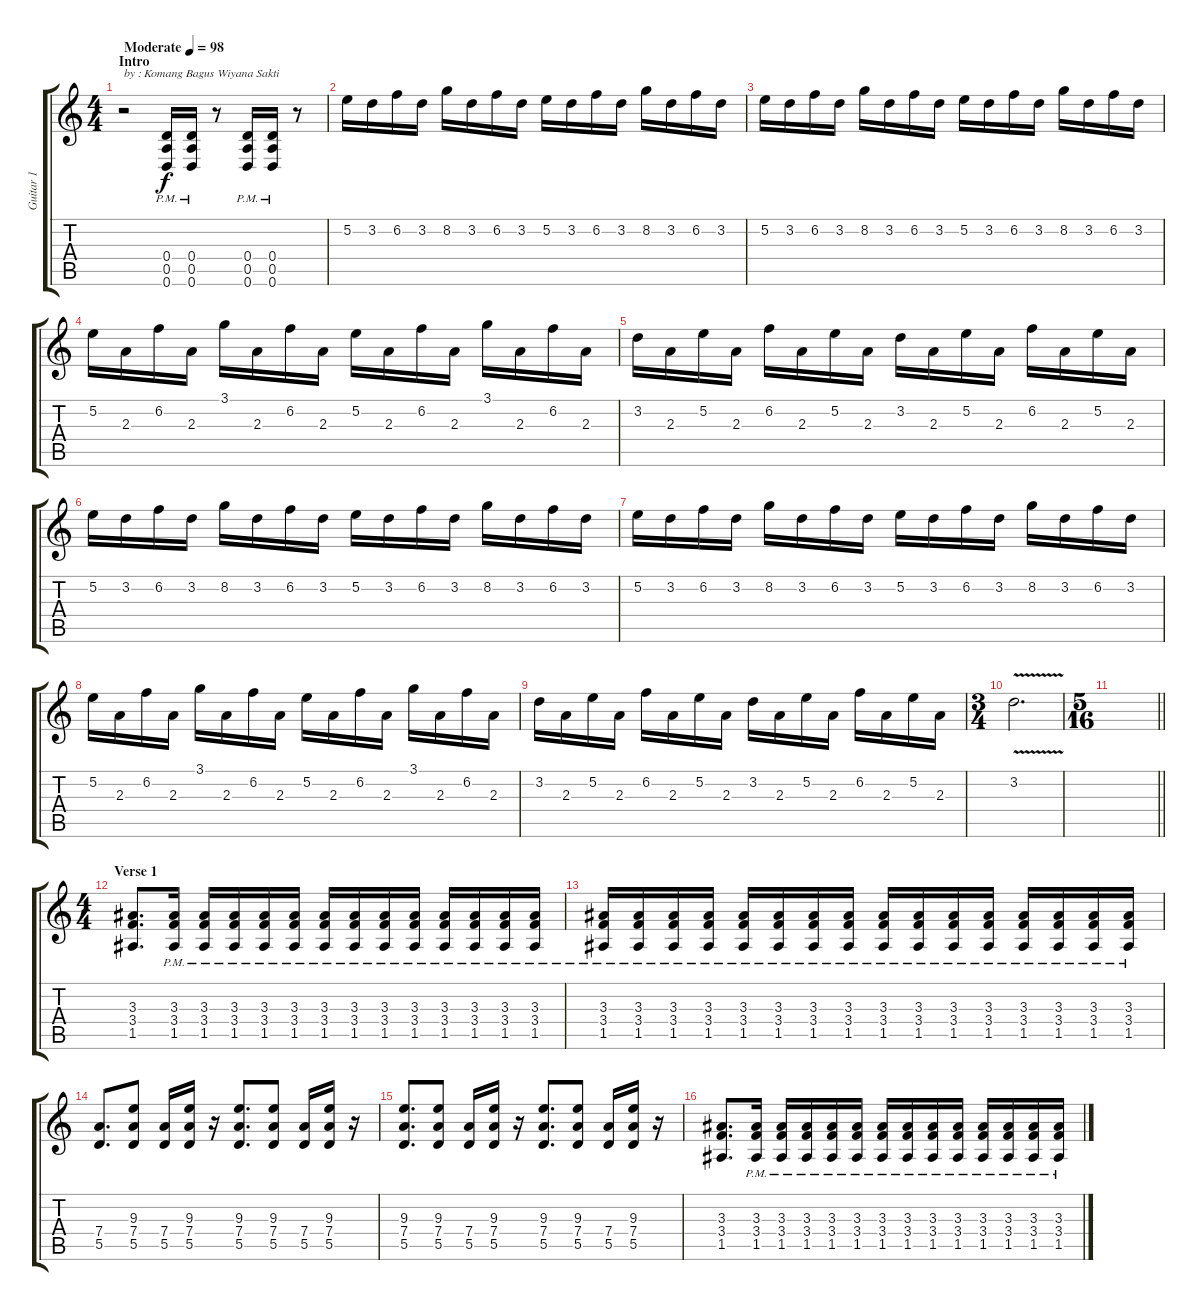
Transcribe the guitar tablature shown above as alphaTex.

\track ("Guitar 1" "Guitar 1") {instrument overdrivenguitar}
\staff {score tabs}
\tuning (E4 B3 G3 D3 A2 D2) {hide}
\ts (4 4)
\section ("" "Intro")
\tempo (98 "Moderate")
\clef g2
\ks c
r.2{txt "by : Komang Bagus Wiyana Sakti" dy f instrument overdrivenguitar} (0.4{pm} 0.5{pm} 0.6{pm}).16 (0.4{pm} 0.5{pm} 0.6{pm}).16 r.8 (0.4{pm} 0.5{pm} 0.6{pm}).16 (0.4{pm} 0.5{pm} 0.6{pm}).16 r.8 |
5.2.16 3.2.16 6.2.16 3.2.16 8.2.16 3.2.16 6.2.16 3.2.16 5.2.16 3.2.16 6.2.16 3.2.16 8.2.16 3.2.16 6.2.16 3.2.16 |
5.2.16 3.2.16 6.2.16 3.2.16 8.2.16 3.2.16 6.2.16 3.2.16 5.2.16 3.2.16 6.2.16 3.2.16 8.2.16 3.2.16 6.2.16 3.2.16 |
5.2.16 2.3.16 6.2.16 2.3.16 3.1.16 2.3.16 6.2.16 2.3.16 5.2.16 2.3.16 6.2.16 2.3.16 3.1.16 2.3.16 6.2.16 2.3.16 |
3.2.16 2.3.16 5.2.16 2.3.16 6.2.16 2.3.16 5.2.16 2.3.16 3.2.16 2.3.16 5.2.16 2.3.16 6.2.16 2.3.16 5.2.16 2.3.16 |
5.2.16 3.2.16 6.2.16 3.2.16 8.2.16 3.2.16 6.2.16 3.2.16 5.2.16 3.2.16 6.2.16 3.2.16 8.2.16 3.2.16 6.2.16 3.2.16 |
5.2.16 3.2.16 6.2.16 3.2.16 8.2.16 3.2.16 6.2.16 3.2.16 5.2.16 3.2.16 6.2.16 3.2.16 8.2.16 3.2.16 6.2.16 3.2.16 |
5.2.16 2.3.16 6.2.16 2.3.16 3.1.16 2.3.16 6.2.16 2.3.16 5.2.16 2.3.16 6.2.16 2.3.16 3.1.16 2.3.16 6.2.16 2.3.16 |
3.2.16 2.3.16 5.2.16 2.3.16 6.2.16 2.3.16 5.2.16 2.3.16 3.2.16 2.3.16 5.2.16 2.3.16 6.2.16 2.3.16 5.2.16 2.3.16 |
\ts (3 4)
3.2{v}.2{d} |
\ts (5 16)
\barLineRight lightlight
|
\ts (4 4)
\section ("" "Verse 1")
(3.3 3.4 1.5).8{d} (3.3{pm} 3.4{pm} 1.5{pm}).16 (3.3{pm} 3.4{pm} 1.5{pm}).16 (3.3{pm} 3.4{pm} 1.5{pm}).16 (3.3{pm} 3.4{pm} 1.5{pm}).16 (3.3{pm} 3.4{pm} 1.5{pm}).16 (3.3{pm} 3.4{pm} 1.5{pm}).16 (3.3{pm} 3.4{pm} 1.5{pm}).16 (3.3{pm} 3.4{pm} 1.5{pm}).16 (3.3{pm} 3.4{pm} 1.5{pm}).16 (3.3{pm} 3.4{pm} 1.5{pm}).16 (3.3{pm} 3.4{pm} 1.5{pm}).16 (3.3{pm} 3.4{pm} 1.5{pm}).16 (3.3{pm} 3.4{pm} 1.5{pm}).16 |
(3.3{pm} 3.4{pm} 1.5{pm}).16 (3.3{pm} 3.4{pm} 1.5{pm}).16 (3.3{pm} 3.4{pm} 1.5{pm}).16 (3.3{pm} 3.4{pm} 1.5{pm}).16 (3.3{pm} 3.4{pm} 1.5{pm}).16 (3.3{pm} 3.4{pm} 1.5{pm}).16 (3.3{pm} 3.4{pm} 1.5{pm}).16 (3.3{pm} 3.4{pm} 1.5{pm}).16 (3.3{pm} 3.4{pm} 1.5{pm}).16 (3.3{pm} 3.4{pm} 1.5{pm}).16 (3.3{pm} 3.4{pm} 1.5{pm}).16 (3.3{pm} 3.4{pm} 1.5{pm}).16 (3.3{pm} 3.4{pm} 1.5{pm}).16 (3.3{pm} 3.4{pm} 1.5{pm}).16 (3.3{pm} 3.4{pm} 1.5{pm}).16 (3.3{pm} 3.4{pm} 1.5{pm}).16 |
(7.4 5.5).8{d} (9.3 7.4 5.5).8 (7.4 5.5).16 (9.3 7.4 5.5).16 r.16 (9.3 7.4 5.5).8{d} (9.3 7.4 5.5).8 (7.4 5.5).16 (9.3 7.4 5.5).16 r.16 |
(9.3 7.4 5.5).8{d} (9.3 7.4 5.5).8 (7.4 5.5).16 (9.3 7.4 5.5).16 r.16 (9.3 7.4 5.5).8{d} (9.3 7.4 5.5).8 (7.4 5.5).16 (9.3 7.4 5.5).16 r.16 |
(3.3 3.4 1.5).8{d} (3.3{pm} 3.4{pm} 1.5{pm}).16 (3.3{pm} 3.4{pm} 1.5{pm}).16 (3.3{pm} 3.4{pm} 1.5{pm}).16 (3.3{pm} 3.4{pm} 1.5{pm}).16 (3.3{pm} 3.4{pm} 1.5{pm}).16 (3.3{pm} 3.4{pm} 1.5{pm}).16 (3.3{pm} 3.4{pm} 1.5{pm}).16 (3.3{pm} 3.4{pm} 1.5{pm}).16 (3.3{pm} 3.4{pm} 1.5{pm}).16 (3.3{pm} 3.4{pm} 1.5{pm}).16 (3.3{pm} 3.4{pm} 1.5{pm}).16 (3.3{pm} 3.4{pm} 1.5{pm}).16 (3.3{pm} 3.4{pm} 1.5{pm}).16
